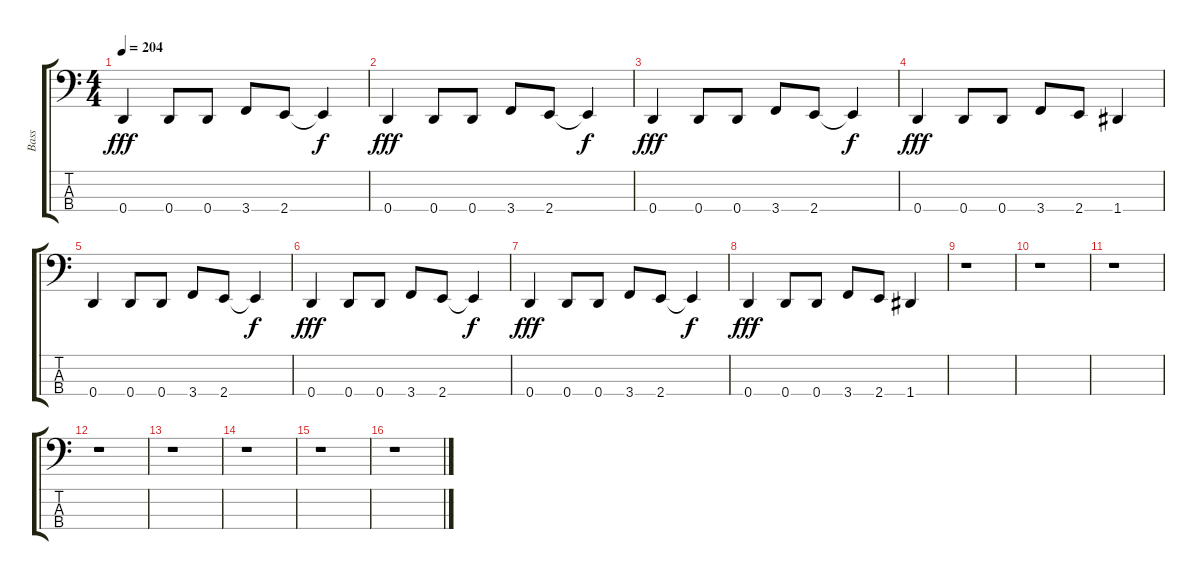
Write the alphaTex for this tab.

\track ("Bass" "Bass") {instrument electricbasspick}
\staff {score tabs}
\tuning (F2 C2 G1 D1) {hide}
\ts (4 4)
\tempo 204
\clef f4
\ks c
0.4.4{dy fff} 0.4.8 0.4.8 3.4.8 2.4.8 2.4{t}.4{dy f} |
0.4.4{dy fff} 0.4.8 0.4.8 3.4.8 2.4.8 2.4{t}.4{dy f} |
0.4.4{dy fff} 0.4.8 0.4.8 3.4.8 2.4.8 2.4{t}.4{dy f} |
0.4.4{dy fff} 0.4.8 0.4.8 3.4.8 2.4.8 1.4.4 |
0.4.4 0.4.8 0.4.8 3.4.8 2.4.8 2.4{t}.4{dy f} |
0.4.4{dy fff} 0.4.8 0.4.8 3.4.8 2.4.8 2.4{t}.4{dy f} |
0.4.4{dy fff} 0.4.8 0.4.8 3.4.8 2.4.8 2.4{t}.4{dy f} |
0.4.4{dy fff} 0.4.8 0.4.8 3.4.8 2.4.8 1.4.4 |
r.1 |
r.1 |
r.1 |
r.1 |
r.1 |
r.1 |
r.1 |
r.1
